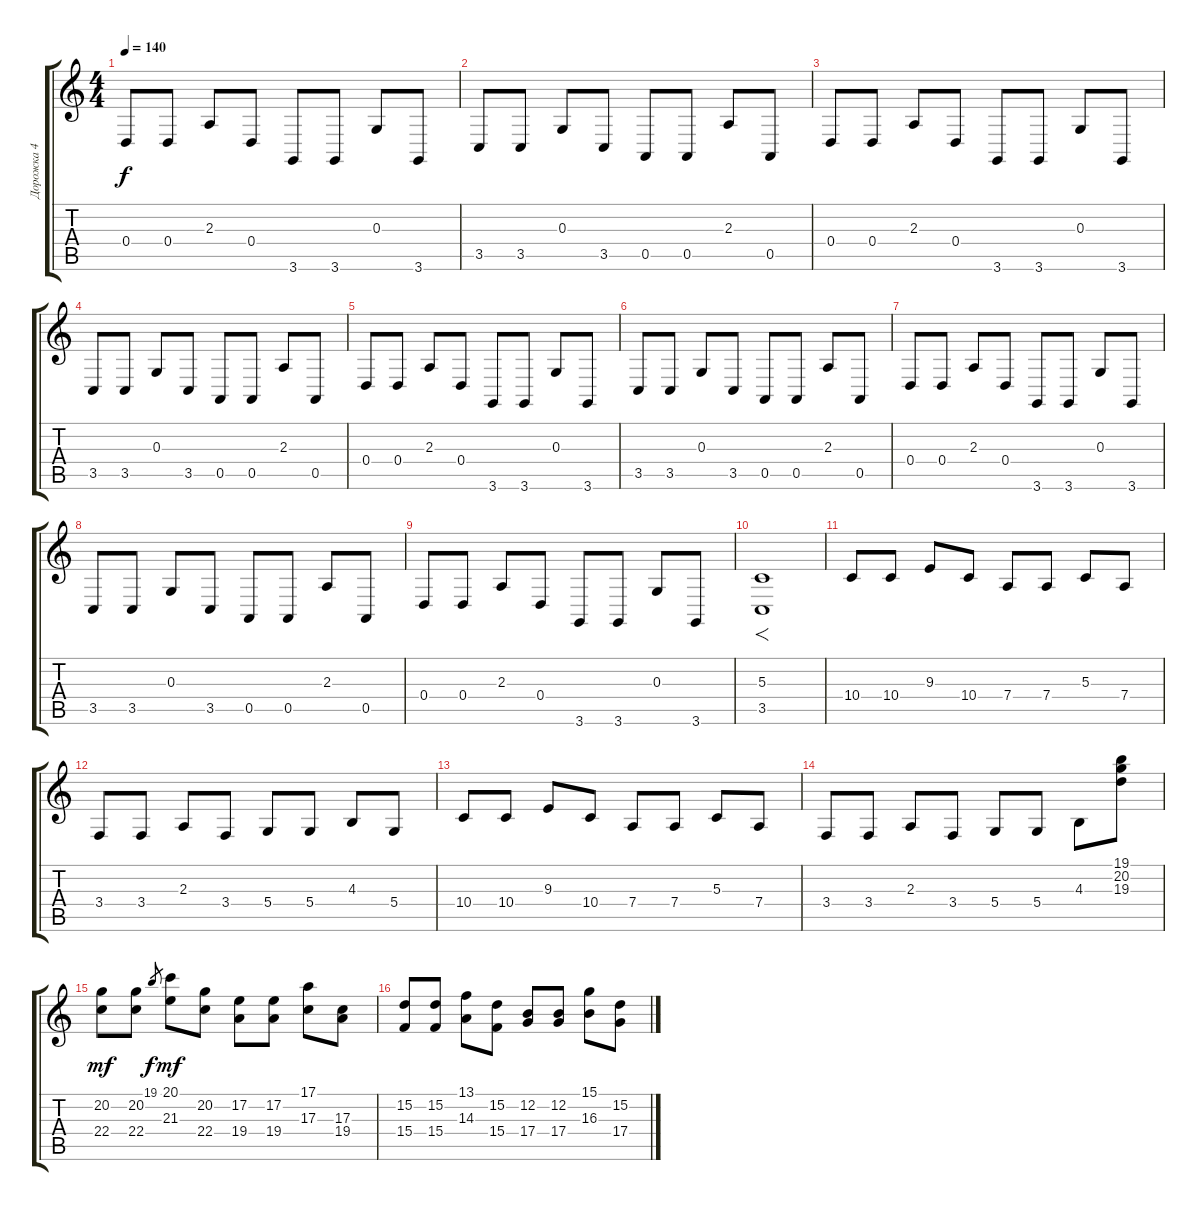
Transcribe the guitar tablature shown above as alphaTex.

\track ("Дорожка 4" "Дорожка 4") {instrument lead2sawtooth}
\staff {score tabs}
\tuning (E4 B3 G3 D3 A2 E2) {hide}
\ts (4 4)
\tempo 140
\clef g2
\ks c
0.4.8{dy f} 0.4.8 2.3.8 0.4.8 3.6.8 3.6.8 0.3.8 3.6.8 |
3.5.8 3.5.8 0.3.8 3.5.8 0.5.8 0.5.8 2.3.8 0.5.8 |
0.4.8 0.4.8 2.3.8 0.4.8 3.6.8 3.6.8 0.3.8 3.6.8 |
3.5.8 3.5.8 0.3.8 3.5.8 0.5.8 0.5.8 2.3.8 0.5.8 |
0.4.8 0.4.8 2.3.8 0.4.8 3.6.8 3.6.8 0.3.8 3.6.8 |
3.5.8 3.5.8 0.3.8 3.5.8 0.5.8 0.5.8 2.3.8 0.5.8 |
0.4.8 0.4.8 2.3.8 0.4.8 3.6.8 3.6.8 0.3.8 3.6.8 |
3.5.8 3.5.8 0.3.8 3.5.8 0.5.8 0.5.8 2.3.8 0.5.8 |
0.4.8 0.4.8 2.3.8 0.4.8 3.6.8 3.6.8 0.3.8 3.6.8 |
(5.3 3.5).1{f} |
10.4.8 10.4.8 9.3.8 10.4.8 7.4.8 7.4.8 5.3.8 7.4.8 |
3.4.8 3.4.8 2.3.8 3.4.8 5.4.8 5.4.8 4.3.8 5.4.8 |
10.4.8 10.4.8 9.3.8 10.4.8 7.4.8 7.4.8 5.3.8 7.4.8 |
3.4.8 3.4.8 2.3.8 3.4.8 5.4.8 5.4.8 4.3.8 (19.1 20.2 19.3).8 |
(20.2 22.4).8{dy mf} (20.2 22.4).8 19.1.8{gr dy f} (20.1 21.3).8{dy mf} (20.2 22.4).8 (17.2 19.4).8 (17.2 19.4).8 (17.1 17.3).8 (17.3 19.4).8 |
(15.2 15.4).8 (15.2 15.4).8 (13.1 14.3).8 (15.2 15.4).8 (12.2 17.4).8 (12.2 17.4).8 (15.1 16.3).8 (15.2 17.4).8
